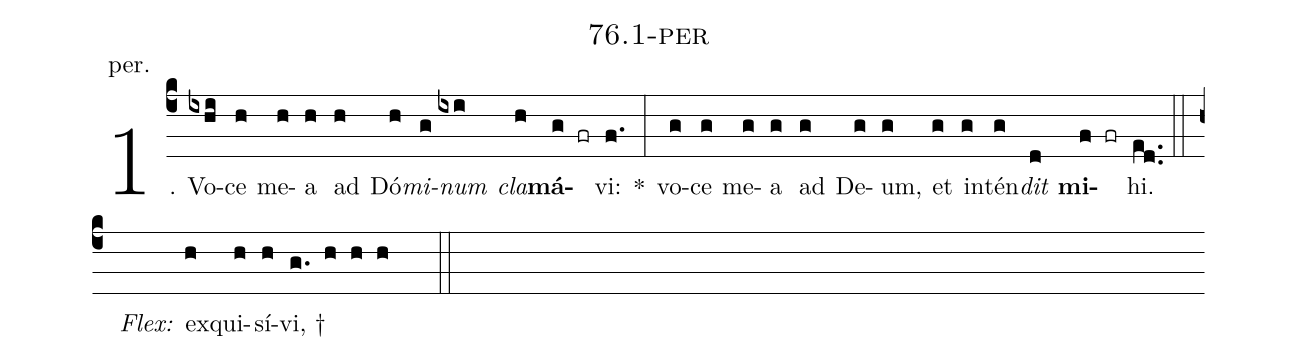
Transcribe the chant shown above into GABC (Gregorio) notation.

name: 76.1-per;
annotation: per.;
%%
(c4)1. Vo(ixhi)ce(h) me(h)a(h) ad(h) Dó(h)<i>mi</i>(g)<i>num</i>(ixi) <i>cla</i>(h)<b>má</b>(g fr)vi:(f.) *(:) vo(g)ce(g) me(g)a(g) ad(g) De(g)um,(g) et(g) in(g)tén(g)<i>dit</i>(d) <b>mi</b>(f fr)hi.(ed..) (::)
<i>Flex:</i>()  ex(h)qui(h)sí(h)vi, †(g. h h h  ::)
